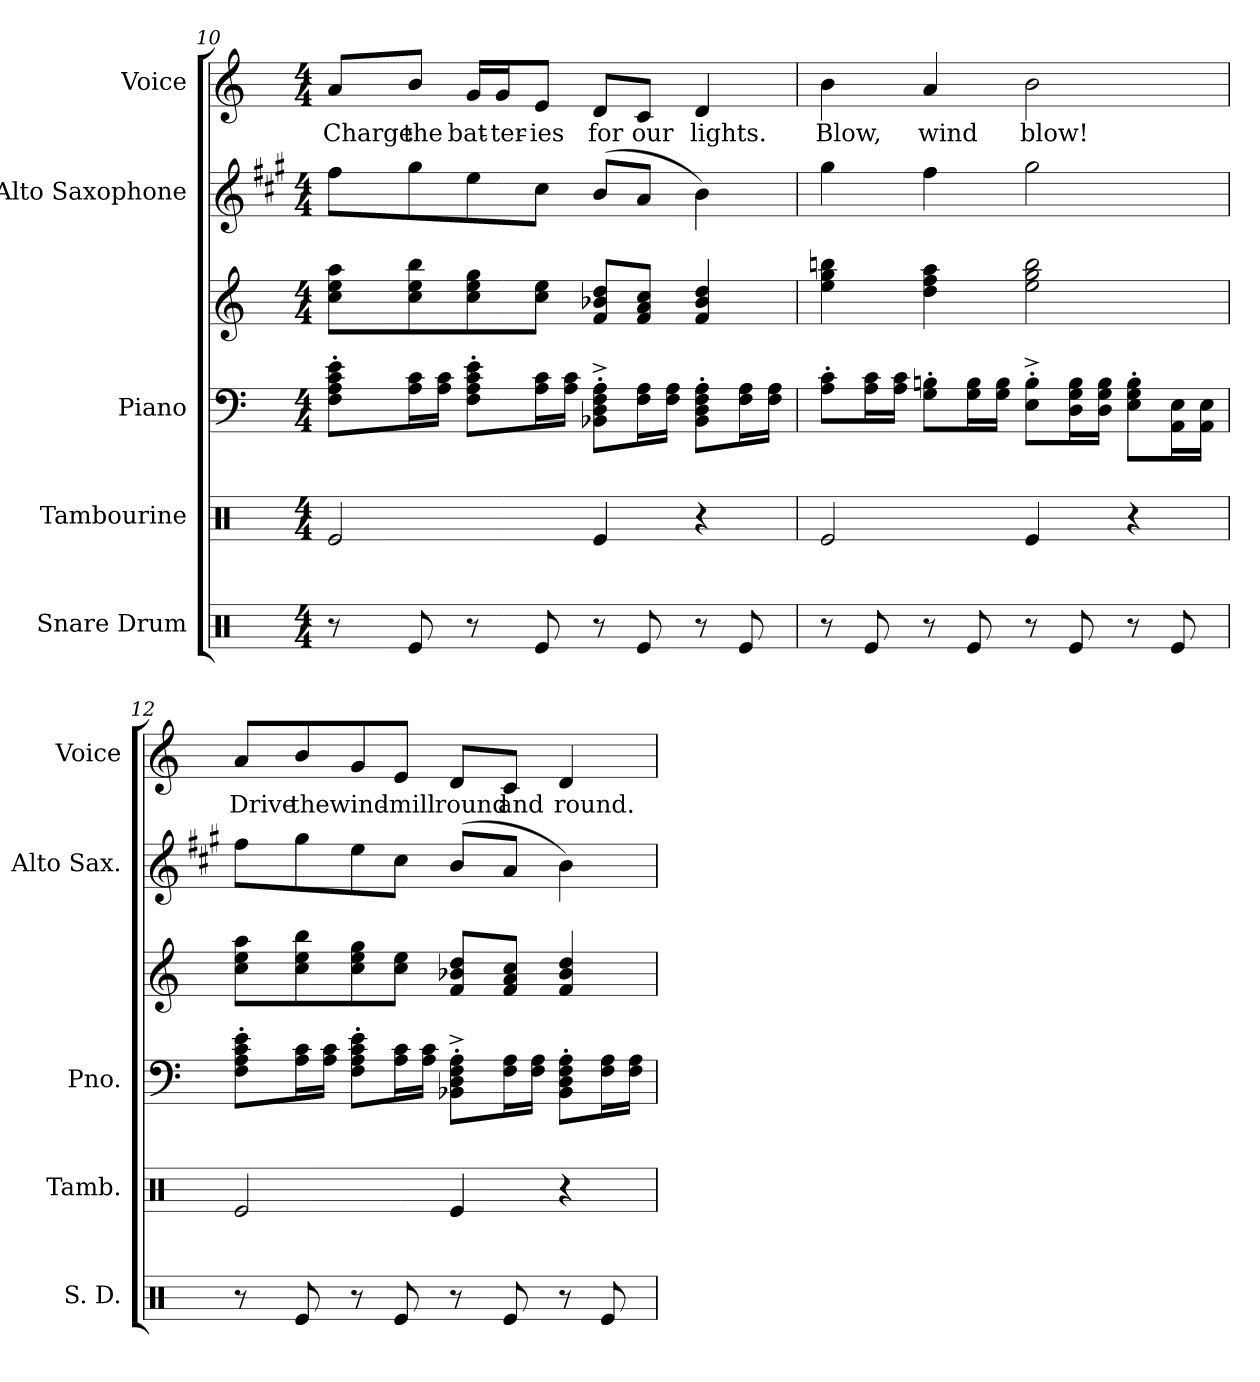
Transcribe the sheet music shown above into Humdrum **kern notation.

**kern	**kern	**kern	**kern	**kern	**kern	**text
*part5	*part4	*part3	*part3	*part2	*part1	*part1
*staff6	*staff5	*staff4	*staff3	*staff2	*staff1	*staff1
*I"Snare Drum	*I"Tambourine	*I"Piano	*	*I"Alto Saxophone	*I"Voice	*
*I'S. D.	*I'Tamb.	*I'Pno.	*	*I'Alto Sax.	*I'Voice	*
!!LO:LB:g=z
*clefX	*clefX	*clefF4	*clefG2	*clefG2	*clefG2	*
*	*	*	*	*ITrd5c9	*	*
*k[]	*k[]	*k[]	*k[]	*k[]	*k[]	*
*C:	*C:	*C:	*C:	*C:	*C:	*
*M4/4	*M4/4	*M4/4	*M4/4	*M4/4	*M4/4	*
=10	=10	=10	=10	=10	=10	=10
!	!	!	!	!	!	!LO:LY:b:color=#000000
8r	2Rei/	8Fi\' 8Ai' 8ci' 8ei'L	8cci\ 8eei 8aaiL	8ai\L	8ai/L	Charge
!	!	!	!	!	!	!LO:LY:b:color=#000000
8Rei/	.	16Ai\ 16ciL	8cci\ 8eei 8bbi	8bi\	8bi/J	the
.	.	16Ai\ 16ciJJ	.	.	.	.
!	!	!	!	!	!	!LO:LY:b:color=#000000
8r	.	8Fi\' 8Ai' 8ci' 8ei'L	8cci\ 8eei 8ggi	8gi\	16gi/LL	bat-
!	!	!	!	!	!	!LO:LY:b:color=#000000
.	.	.	.	.	16gi/J	-ter-
!	!	!	!	!	!	!LO:LY:b:color=#000000
8Rei/	.	16Ai\ 16ciL	8cci\ 8eeiJ	8ei\J	8ei/J	-ies
.	.	16Ai\ 16ciJJ	.	.	.	.
!	!	!	!	!	!	!LO:LY:b:color=#000000
8r	4Rei/	8BB-Xi\'^ 8Di'^ 8Fi'^ 8Ai'^L	8fi/ 8b-Xi 8ddiL	(8di/L	8di/L	for
!	!	!	!	!	!	!LO:LY:b:color=#000000
8Rei/	.	16Fi\ 16AiL	8fi/ 8ai 8cciJ	8ci/J	8ci/J	our
.	.	16Fi\ 16AiJJ	.	.	.	.
!	!	!	!	!	!	!LO:LY:b:color=#000000
8r	4r	8BB-i\' 8Di' 8Fi' 8Ai'L	4fi/ 4b-i 4ddi	4di\)	4di/	lights.
8Rei/	.	16Fi\ 16AiL	.	.	.	.
.	.	16Fi\ 16AiJJ	.	.	.	.
=11	=11	=11	=11	=11	=11	=11
!	!	!	!	!	!	!LO:LY:b:color=#000000
8r	2Rei/	8Ai\' 8ci'L	4eei\ 4ggi 4bbni	4bi\	4bi\	Blow,
8Rei/	.	16Ai\ 16ciL	.	.	.	.
.	.	16Ai\ 16ciJJ	.	.	.	.
!	!	!	!	!	!	!LO:LY:b:color=#000000
8r	.	8Gi\' 8Bni'L	4ddi\ 4ffi 4aai	4ai\	4ai/	wind
8Rei/	.	16Gi\ 16BiL	.	.	.	.
.	.	16Gi\ 16BiJJ	.	.	.	.
!	!	!	!	!	!	!LO:LY:b:color=#000000
8r	4Rei/	8Ei\'^ 8Bi'^L	2eei\ 2ggi 2bbi	2bi\	2bi\	blow!
8Rei/	.	16Di\ 16Gi 16BiL	.	.	.	.
.	.	16Di\ 16Gi 16BiJJ	.	.	.	.
8r	4r	8Ei\' 8Gi' 8Bi'L	.	.	.	.
8Rei/	.	16AAi\ 16EiL	.	.	.	.
.	.	16AAi\ 16EiJJ	.	.	.	.
!!LO:LB:g=z
=12	=12	=12	=12	=12	=12	=12
!	!	!	!	!	!	!LO:LY:b:color=#000000
8r	2Rei/	8Fi\' 8Ai' 8ci' 8ei'L	8cci\ 8eei 8aaiL	8ai\L	8ai/L	Drive
!	!	!	!	!	!	!LO:LY:b:color=#000000
8Rei/	.	16Ai\ 16ciL	8cci\ 8eei 8bbi	8bi\	8bi/	the
.	.	16Ai\ 16ciJJ	.	.	.	.
!	!	!	!	!	!	!LO:LY:b:color=#000000
8r	.	8Fi\' 8Ai' 8ci' 8ei'L	8cci\ 8eei 8ggi	8gi\	8gi/	wind-
!	!	!	!	!	!	!LO:LY:b:color=#000000
8Rei/	.	16Ai\ 16ciL	8cci\ 8eeiJ	8ei\J	8ei/J	-mill
.	.	16Ai\ 16ciJJ	.	.	.	.
!	!	!	!	!	!	!LO:LY:b:color=#000000
8r	4Rei/	8BB-Xi\'^ 8Di'^ 8Fi'^ 8Ai'^L	8fi/ 8b-Xi 8ddiL	(8di/L	8di/L	round
!	!	!	!	!	!	!LO:LY:b:color=#000000
8Rei/	.	16Fi\ 16AiL	8fi/ 8ai 8cciJ	8ci/J	8ci/J	and
.	.	16Fi\ 16AiJJ	.	.	.	.
!	!	!	!	!	!	!LO:LY:b:color=#000000
8r	4r	8BB-i\' 8Di' 8Fi' 8Ai'L	4fi/ 4b-i 4ddi	4di\)	4di/	round.
8Rei/	.	16Fi\ 16AiL	.	.	.	.
.	.	16Fi\ 16AiJJ	.	.	.	.
=	=	=	=	=	=	=
*-	*-	*-	*-	*-	*-	*-
